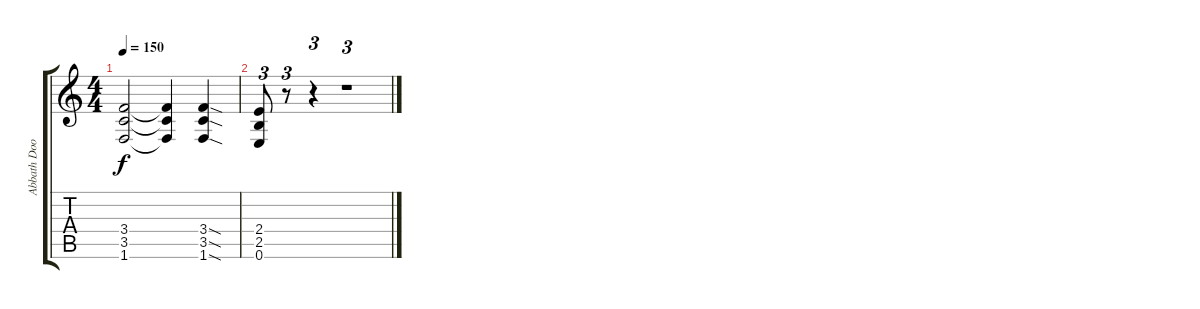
\track ("Abbath Doom Occulta (Guitar)" "Abbath Doo") {instrument distortionguitar}
\staff {score tabs}
\tuning (E4 B3 G3 D3 A2 E2) {hide}
\ts (4 4)
\tempo 150
\clef g2
\ks c
(3.4 3.5 1.6).2{dy f} (3.4{t} 3.5{t} 1.6{t}).4 (3.4{sod} 3.5{sod} 1.6{sod}).4 |
(2.4 2.5 0.6).8{tu (3 2)} r.8{tu (3 2)} r.4{tu (3 2)} r.1{tu (3 2)}
